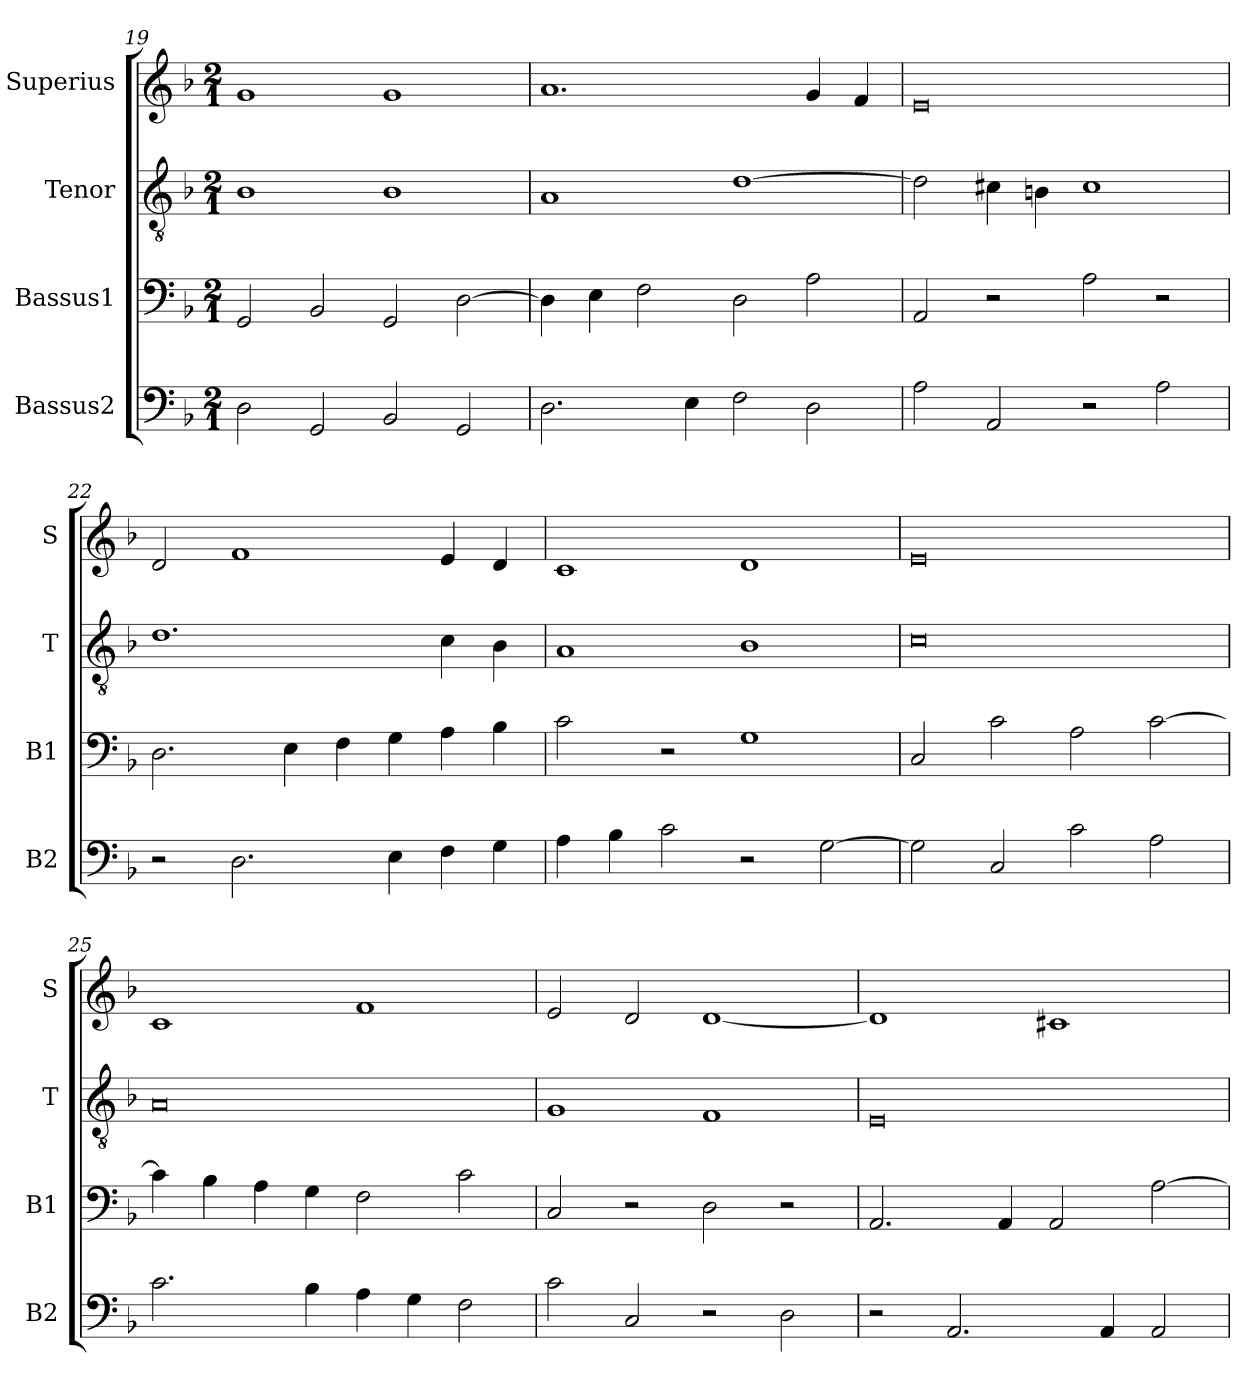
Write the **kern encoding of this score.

**kern	**kern	**kern	**kern
*part4	*part3	*part2	*part1
*staff4	*staff3	*staff2	*staff1
*I"Bassus2	*I"Bassus1	*I"Tenor	*I"Superius
*I'B2	*I'B1	*I'T	*I'S
*clefF4	*clefF4	*clefGv2	*clefG2
*k[b-]	*k[b-]	*k[b-]	*k[b-]
*M2/1	*M2/1	*M2/1	*M2/1
=19	=19	=19	=19
2D\	2GG/	1B-	1g
2GG/	2BB-/	.	.
2BB-/	2GG/	1B-	1g
2GG/	[2D\	.	.
=20	=20	=20	=20
2.D\	4D\]	1A	1.a
.	4E\	.	.
.	2F\	.	.
4E\	.	.	.
2F\	2D\	[1d	.
2D\	2A\	.	4g/
.	.	.	4f/
=21	=21	=21	=21
2A\	2AA/	2d\]	0e
2AA/	2r	4c#X\	.
.	.	4Bn\	.
2r	2A\	1c#	.
2A\	2r	.	.
=22	=22	=22	=22
2r	2.D\	1.d	2d/
2.D\	.	.	1f
.	4E\	.	.
.	4F\	.	.
4E\	4G\	.	.
4F\	4A\	4c\	4e/
4G\	4B-\	4B-\	4d/
=23	=23	=23	=23
4A\	2c\	1A	1c
4B-\	.	.	.
2c\	2r	.	.
2r	1G	1B-	1d
[2G\	.	.	.
=24	=24	=24	=24
2G\]	2C/	0c	0e
2C/	2c\	.	.
2c\	2A\	.	.
2A\	[2c\	.	.
=25	=25	=25	=25
2.c\	4c\]	0A	1c
.	4B-\	.	.
.	4A\	.	.
4B-\	4G\	.	.
4A\	2F\	.	1f
4G\	.	.	.
2F\	2c\	.	.
=26	=26	=26	=26
2c\	2C/	1G	2e/
2C/	2r	.	2d/
2r	2D\	1F	[1d
2D\	2r	.	.
=27	=27	=27	=27
2r	2.AA/	0E	1d]
2.AA/	.	.	.
.	4AA/	.	.
.	2AA/	.	1c#X
4AA/	.	.	.
2AA/	[2A\	.	.
=	=	=	=
*-	*-	*-	*-
